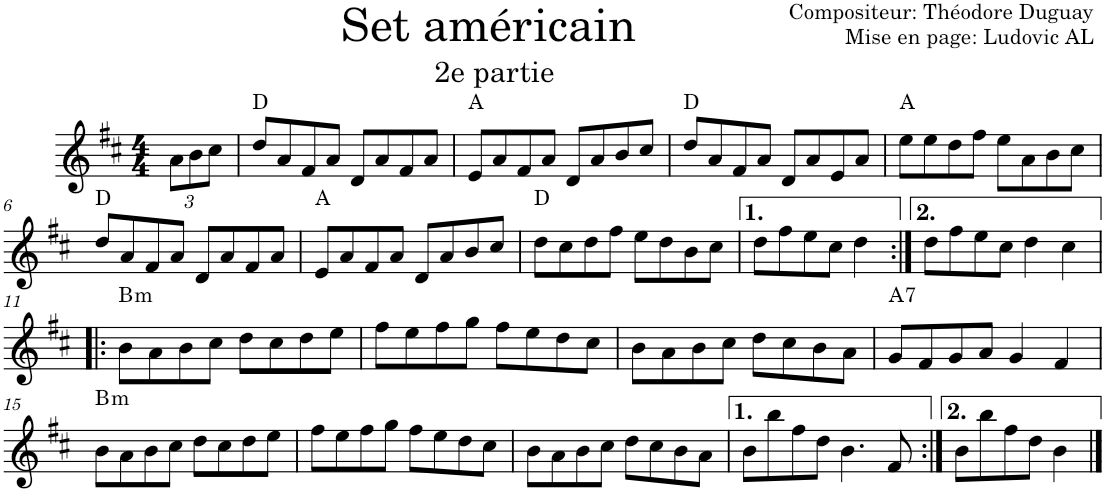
**kern	**harte
*part1	*part1
*staff1	*
*I"Violon	*
*I'Vln.	*
*clefG2	*
*k[f#c#]	*
*M4/4	*
*Xbrackettup	*
=1	=1
12a\L	.
12b\	.
12cc#\J	.
=2	=2
8dd/L	D:maj
8a/	.
8f#/	.
8a/J	.
8d/L	.
8a/	.
8f#/	.
8a/J	.
=3	=3
8e/L	A:maj
8a/	.
8f#/	.
8a/J	.
8d/L	.
8a/	.
8b/	.
8cc#/J	.
=4	=4
8dd/L	D:maj
8a/	.
8f#/	.
8a/J	.
8d/L	.
8a/	.
8e/	.
8a/J	.
=5	=5
8ee\L	A:maj
8ee\	.
8dd\	.
8ff#\J	.
8ee\L	.
8a\	.
8b\	.
8cc#\J	.
!!LO:LB:g=z
=6	=6
8dd/L	D:maj
8a/	.
8f#/	.
8a/J	.
8d/L	.
8a/	.
8f#/	.
8a/J	.
=7	=7
8e/L	A:maj
8a/	.
8f#/	.
8a/J	.
8d/L	.
8a/	.
8b/	.
8cc#/J	.
=8	=8
8dd\L	D:maj
8cc#\	.
8dd\	.
8ff#\J	.
8ee\L	.
8dd\	.
8b\	.
8cc#\J	.
=9	=9
8dd\L	.
8ff#\	.
8ee\	.
8cc#\J	.
4dd\	.
=10:|!	=10:|!
8dd\L	.
8ff#\	.
8ee\	.
8cc#\J	.
4dd\	.
4cc#\	.
!!LO:LB:g=z
=11!|:	=11!|:
!	!LO:H:kt=m
8b\L	B:min
8a\	.
8b\	.
8cc#\J	.
8dd\L	.
8cc#\	.
8dd\	.
8ee\J	.
=12	=12
8ff#\L	.
8ee\	.
8ff#\	.
8gg\J	.
8ff#\L	.
8ee\	.
8dd\	.
8cc#\J	.
=13	=13
8b\L	.
8a\	.
8b\	.
8cc#\J	.
8dd\L	.
8cc#\	.
8b\	.
8a\J	.
=14	=14
!	!LO:H:kt=7
8g/L	A:7
8f#/	.
8g/	.
8a/J	.
4g/	.
4f#/	.
!!LO:LB:g=z
=15	=15
!	!LO:H:kt=m
8b\L	B:min
8a\	.
8b\	.
8cc#\J	.
8dd\L	.
8cc#\	.
8dd\	.
8ee\J	.
=16	=16
8ff#\L	.
8ee\	.
8ff#\	.
8gg\J	.
8ff#\L	.
8ee\	.
8dd\	.
8cc#\J	.
=17	=17
8b\L	.
8a\	.
8b\	.
8cc#\J	.
8dd\L	.
8cc#\	.
8b\	.
8a\J	.
=18	=18
8b\L	.
8bb\	.
8ff#\	.
8dd\J	.
4.b\	.
8f#/	.
=19:|!	=19:|!
8b\L	.
8bb\	.
8ff#\	.
8dd\J	.
4b\	.
==	==
*-	*-
